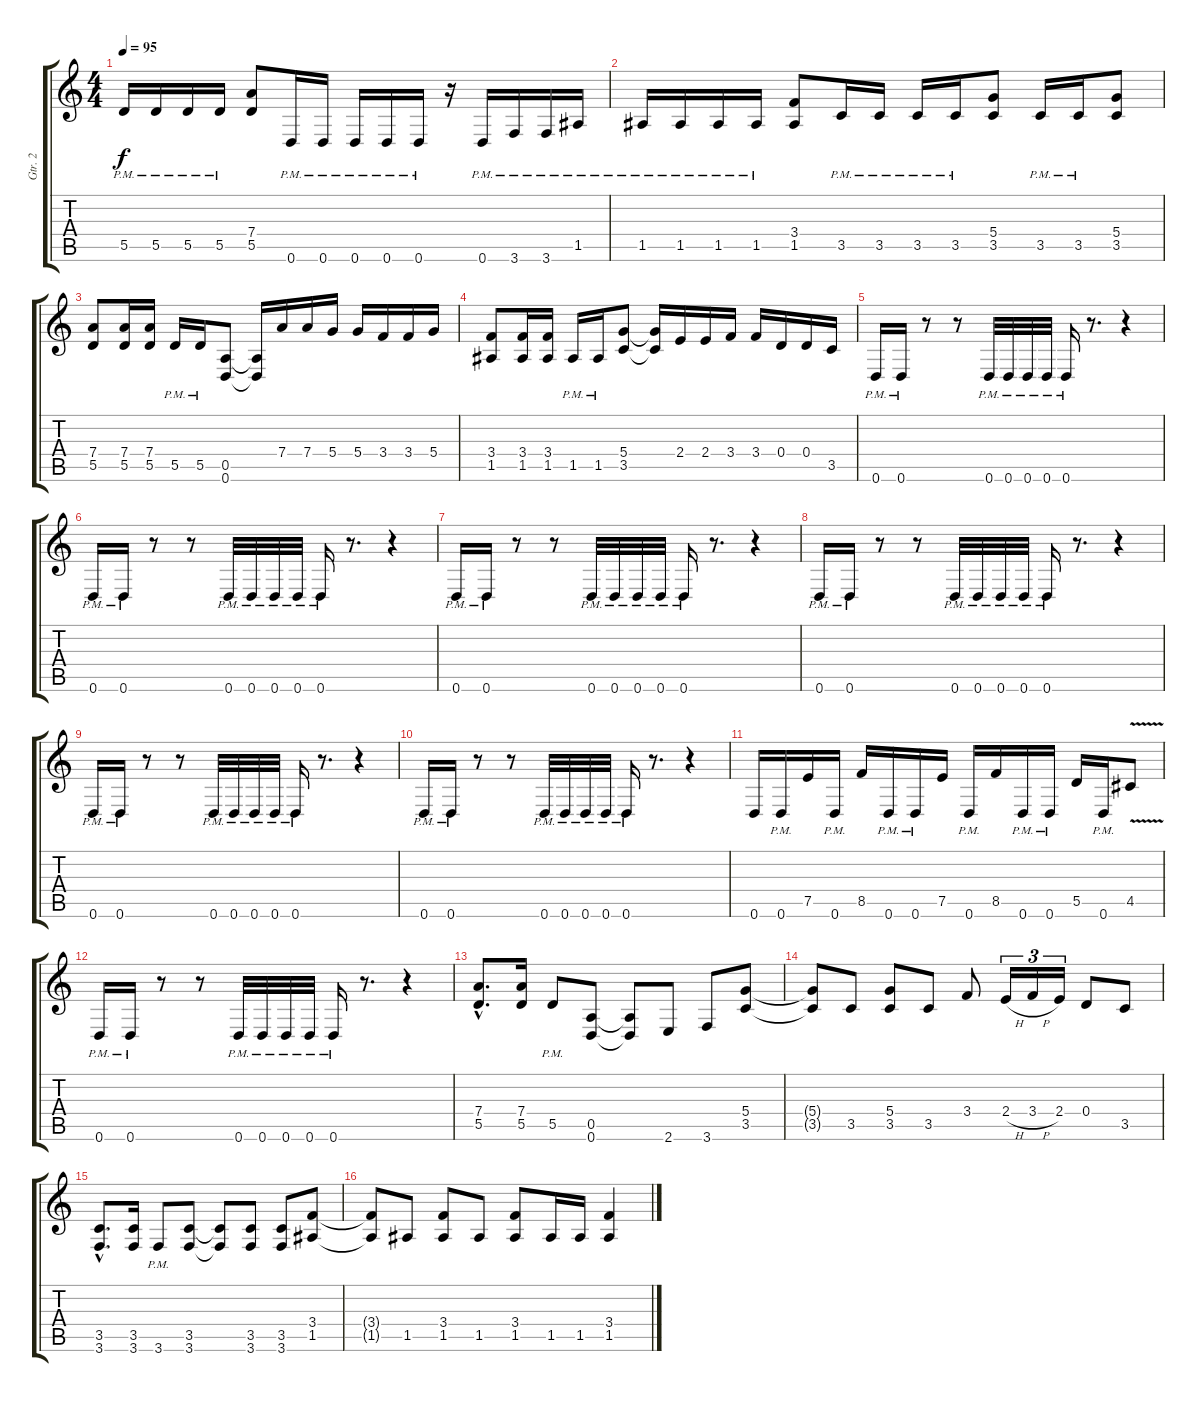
\track ("Gtr. 2" "Gtr. 2") {instrument distortionguitar}
\staff {score tabs}
\tuning (E4 B3 G3 D3 A2 D2) {hide}
\ts (4 4)
\tempo 95
\clef g2
\ks c
5.5{pm}.16{dy f} 5.5{pm}.16 5.5{pm}.16 5.5{pm}.16 (7.4 5.5).8 0.6{pm}.16 0.6{pm}.16 0.6{pm}.16 0.6{pm}.16 0.6{pm}.16 r.16 0.6{pm}.16 3.6{pm}.16 3.6{pm}.16 1.5{pm}.16 |
1.5{pm}.16 1.5{pm}.16 1.5{pm}.16 1.5{pm}.16 (3.4 1.5).8 3.5{pm}.16 3.5{pm}.16 3.5{pm}.16 3.5{pm}.16 (5.4 3.5).8 3.5{pm}.16 3.5{pm}.16 (5.4 3.5).8 |
(7.4 5.5).8 (7.4 5.5).16 (7.4 5.5).16 5.5{pm}.16 5.5{pm}.16 (0.5 0.6).8 (0.5{t} 0.6{t}).16 7.4.16 7.4.16 5.4.16 5.4.16 3.4.16 3.4.16 5.4.16 |
(3.4 1.5).8 (3.4 1.5).16 (3.4 1.5).16 1.5{pm}.16 1.5{pm}.16 (5.4 3.5).8 (5.4{t} 3.5{t}).16 2.4.16 2.4.16 3.4.16 3.4.16 0.4.16 0.4.16 3.5.16 |
0.6{pm}.16 0.6{pm}.16 r.8 r.8 0.6{pm}.32 0.6{pm}.32 0.6{pm}.32 0.6{pm}.32 0.6{pm}.16 r.8{d} r.4 |
0.6{pm}.16 0.6{pm}.16 r.8 r.8 0.6{pm}.32 0.6{pm}.32 0.6{pm}.32 0.6{pm}.32 0.6{pm}.16 r.8{d} r.4 |
0.6{pm}.16 0.6{pm}.16 r.8 r.8 0.6{pm}.32 0.6{pm}.32 0.6{pm}.32 0.6{pm}.32 0.6{pm}.16 r.8{d} r.4 |
0.6{pm}.16 0.6{pm}.16 r.8 r.8 0.6{pm}.32 0.6{pm}.32 0.6{pm}.32 0.6{pm}.32 0.6{pm}.16 r.8{d} r.4 |
0.6{pm}.16 0.6{pm}.16 r.8 r.8 0.6{pm}.32 0.6{pm}.32 0.6{pm}.32 0.6{pm}.32 0.6{pm}.16 r.8{d} r.4 |
0.6{pm}.16 0.6{pm}.16 r.8 r.8 0.6{pm}.32 0.6{pm}.32 0.6{pm}.32 0.6{pm}.32 0.6{pm}.16 r.8{d} r.4 |
0.6.16{instrument distortionguitar} 0.6{pm}.16 7.5.16 0.6{pm}.16 8.5.16 0.6{pm}.16 0.6{pm}.16 7.5.16 0.6{pm}.16 8.5.16 0.6{pm}.16 0.6{pm}.16 5.5.16 0.6{pm}.16 4.5{v}.8 |
0.6{pm}.16 0.6{pm}.16 r.8 r.8 0.6{pm}.32 0.6{pm}.32 0.6{pm}.32 0.6{pm}.32 0.6{pm}.16 r.8{d} r.4 |
(7.4{hac} 5.5{hac}).8{d} (7.4 5.5).16 5.5{pm}.8 (0.5 0.6).8 (0.5{t} 0.6{t}).8 2.6.8 3.6.8 (5.4 3.5).8 |
(5.4{t} 3.5{t}).8 3.5.8 (5.4 3.5).8 3.5.8 3.4.8 2.4{h}.16{tu (3 2)} 3.4{h}.16{tu (3 2)} 2.4.16{tu (3 2)} 0.4.8 3.5.8 |
(3.5{hac} 3.6{hac}).8{d} (3.5 3.6).16 3.6{pm}.8 (3.5 3.6).8 (3.5{t} 3.6{t}).8 (3.5 3.6).8 (3.5 3.6).8 (3.4 1.5).8 |
(3.4{t} 1.5{t}).8 1.5.8 (3.4 1.5).8 1.5.8 (3.4 1.5).8 1.5.16 1.5.16 (3.4 1.5).4
